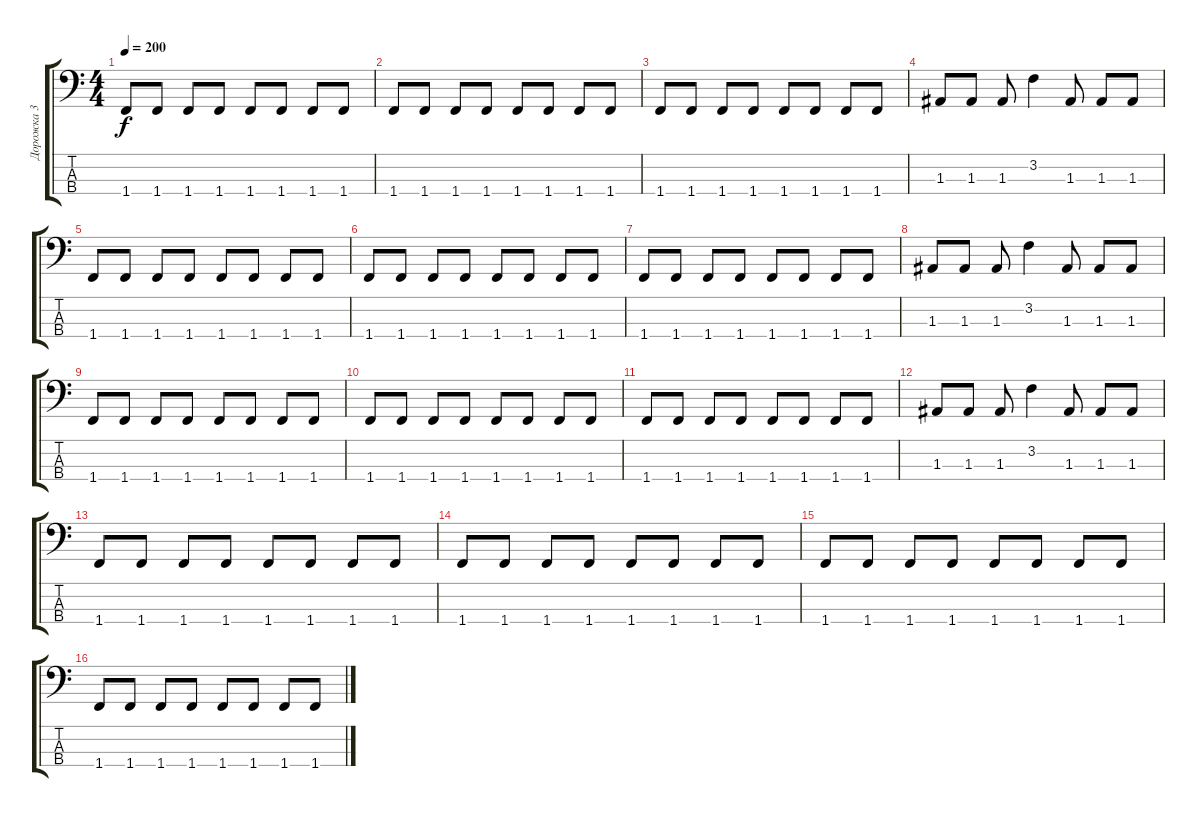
\track ("Дорожка 3" "Дорожка 3") {instrument electricbasspick}
\staff {score tabs}
\tuning (G2 D2 A1 E1) {hide}
\ts (4 4)
\tempo 200
\clef f4
\ks c
1.4.8{dy f} 1.4.8 1.4.8 1.4.8 1.4.8 1.4.8 1.4.8 1.4.8 |
1.4.8 1.4.8 1.4.8 1.4.8 1.4.8 1.4.8 1.4.8 1.4.8 |
1.4.8 1.4.8 1.4.8 1.4.8 1.4.8 1.4.8 1.4.8 1.4.8 |
1.3.8 1.3.8 1.3.8 3.2.4 1.3.8 1.3.8 1.3.8 |
1.4.8 1.4.8 1.4.8 1.4.8 1.4.8 1.4.8 1.4.8 1.4.8 |
1.4.8 1.4.8 1.4.8 1.4.8 1.4.8 1.4.8 1.4.8 1.4.8 |
1.4.8 1.4.8 1.4.8 1.4.8 1.4.8 1.4.8 1.4.8 1.4.8 |
1.3.8 1.3.8 1.3.8 3.2.4 1.3.8 1.3.8 1.3.8 |
1.4.8 1.4.8 1.4.8 1.4.8 1.4.8 1.4.8 1.4.8 1.4.8 |
1.4.8 1.4.8 1.4.8 1.4.8 1.4.8 1.4.8 1.4.8 1.4.8 |
1.4.8 1.4.8 1.4.8 1.4.8 1.4.8 1.4.8 1.4.8 1.4.8 |
1.3.8 1.3.8 1.3.8 3.2.4 1.3.8 1.3.8 1.3.8 |
1.4.8 1.4.8 1.4.8 1.4.8 1.4.8 1.4.8 1.4.8 1.4.8 |
1.4.8 1.4.8 1.4.8 1.4.8 1.4.8 1.4.8 1.4.8 1.4.8 |
1.4.8 1.4.8 1.4.8 1.4.8 1.4.8 1.4.8 1.4.8 1.4.8 |
1.4.8 1.4.8 1.4.8 1.4.8 1.4.8 1.4.8 1.4.8 1.4.8
